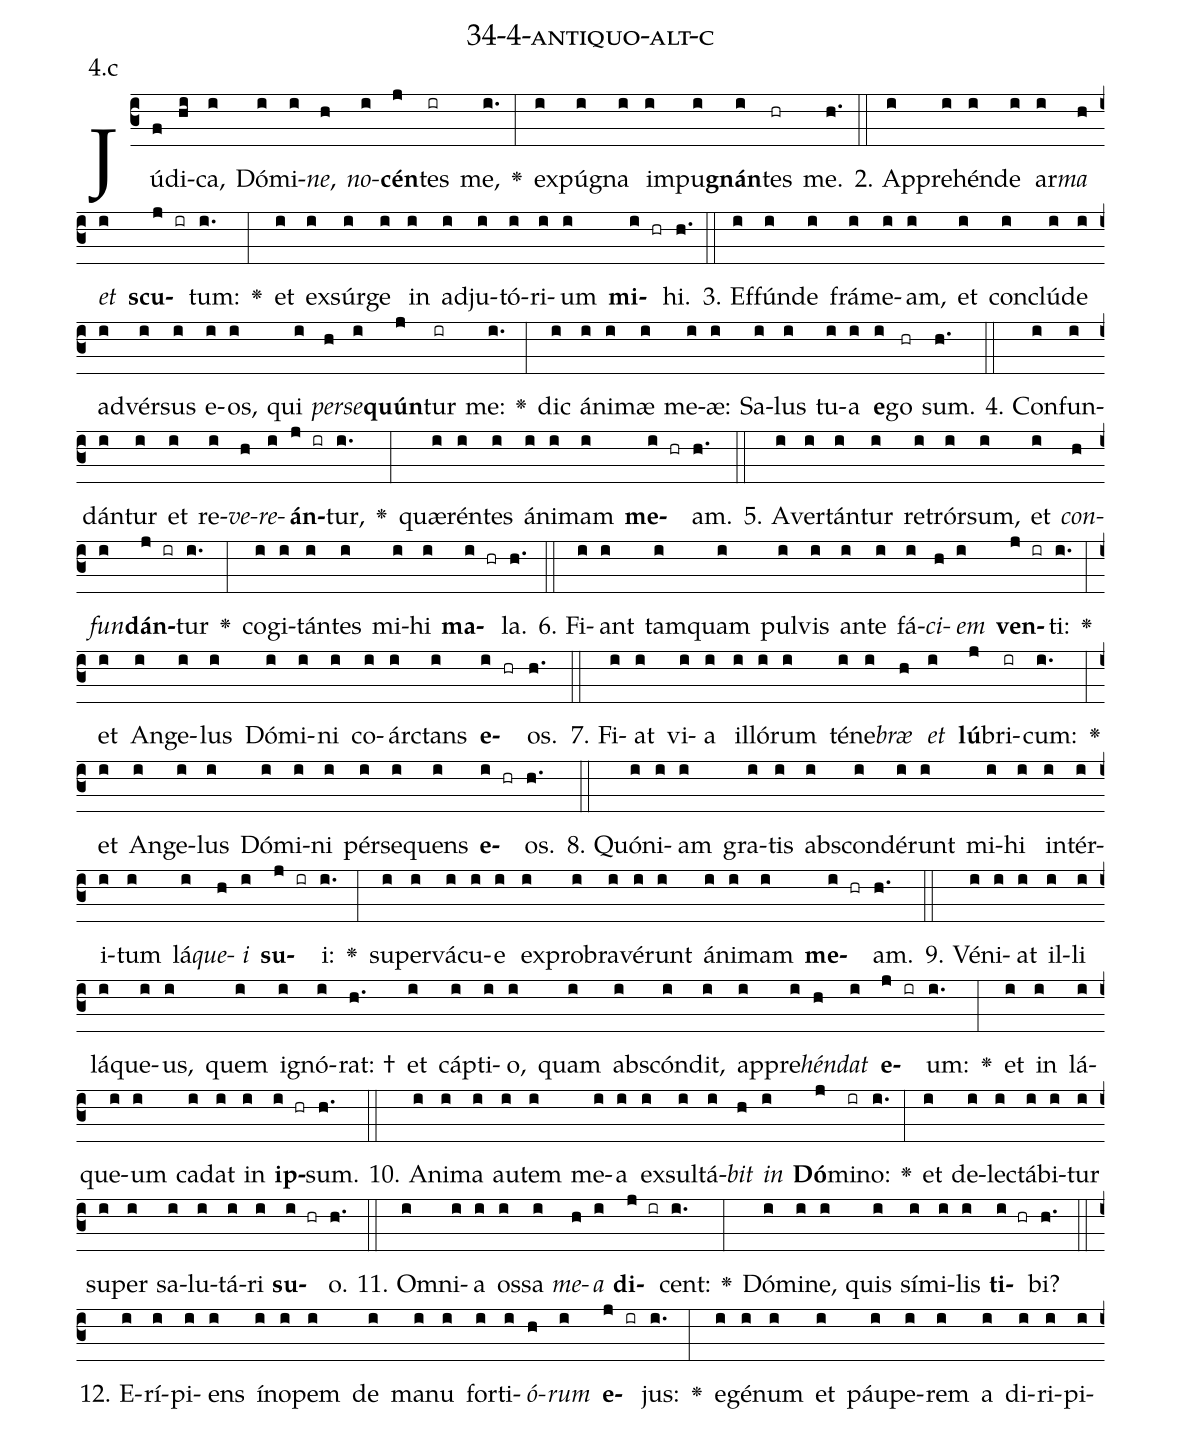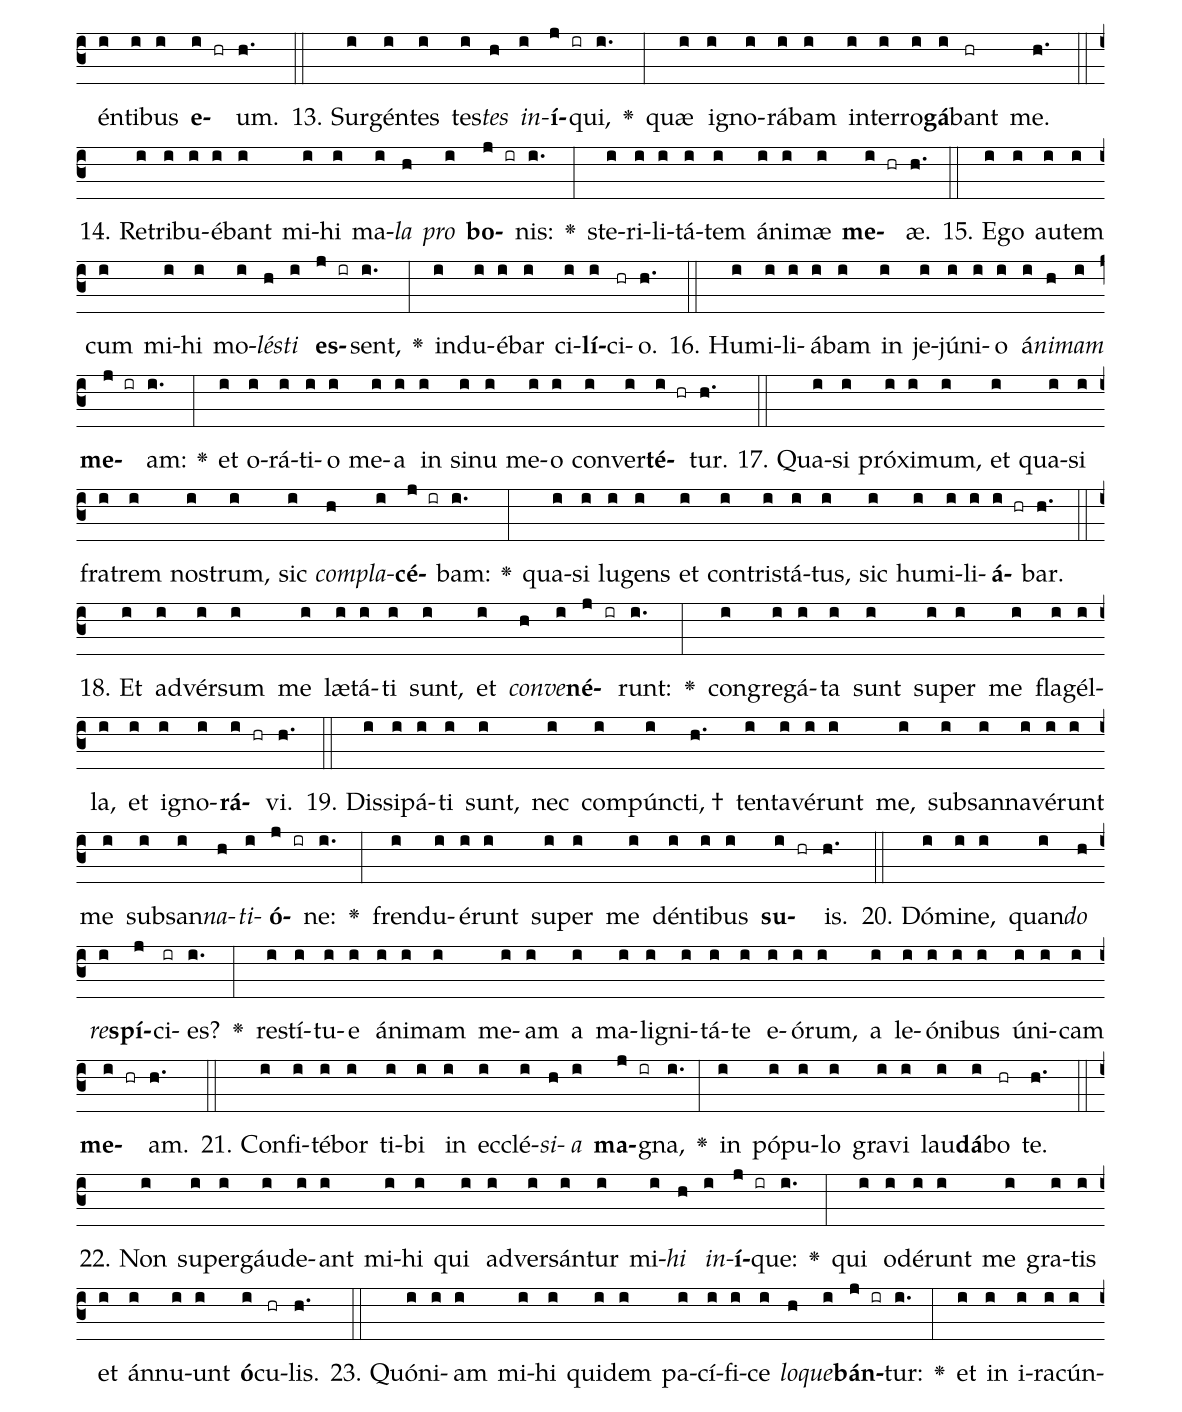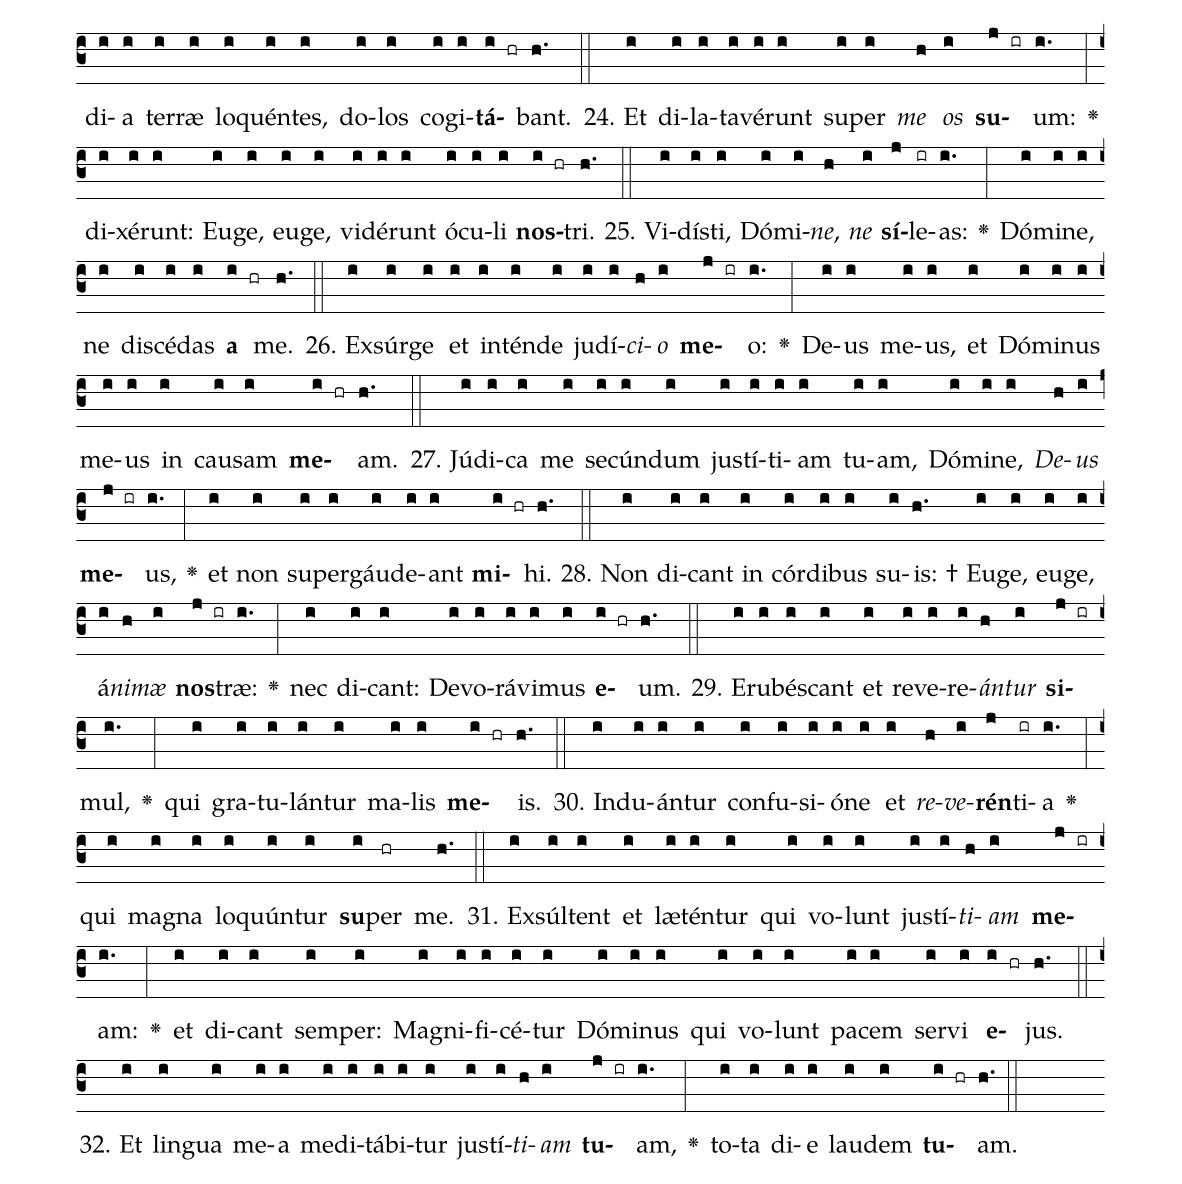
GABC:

name: 34-4-antiquo-alt-c;
annotation: 4.c;
%%
(c3)Jú(f)di(hi)ca,(i) Dó(i)mi(i)<i>ne</i>,(h) <i>no</i>(i)<b>cén</b>(j)tes(ir) me,(i.) <v>\greheightstar</v>(:) ex(i)pú(i)gna(i) im(i)pu(i)<b>gnán</b>(i)tes(hr) me.(h.) (::)
2. Ap(i)pre(i)hén(i)de(i) ar(i)<i>ma</i>(h) <i>et</i>(i) <b>scu</b>(j ir)tum:(i.) <v>\greheightstar</v>(:) et(i) ex(i)súr(i)ge(i) in(i) ad(i)ju(i)tó(i)ri(i)um(i) <b>mi</b>(i hr)hi.(h.) (::)
3. Ef(i)fún(i)de(i) frá(i)me(i)am,(i) et(i) con(i)clú(i)de(i) ad(i)vér(i)sus(i) e(i)os,(i) qui(i) <i>per</i>(h)<i>se</i>(i)<b>quún</b>(j)tur(ir) me:(i.) <v>\greheightstar</v>(:) dic(i) á(i)ni(i)mæ(i) me(i)æ:(i) Sa(i)lus(i) tu(i)a(i) <b>e</b>(i)go(hr) sum.(h.) (::)
4. Con(i)fun(i)dán(i)tur(i) et(i) re(i)<i>ve</i>(h)<i>re</i>(i)<b>án</b>(j ir)tur,(i.) <v>\greheightstar</v>(:) quæ(i)rén(i)tes(i) á(i)ni(i)mam(i) <b>me</b>(i hr)am.(h.) (::)
5. A(i)ver(i)tán(i)tur(i) re(i)trór(i)sum,(i) et(i) <i>con</i>(h)<i>fun</i>(i)<b>dán</b>(j ir)tur(i.) <v>\greheightstar</v>(:) co(i)gi(i)tán(i)tes(i) mi(i)hi(i) <b>ma</b>(i hr)la.(h.) (::)
6. Fi(i)ant(i) tam(i)quam(i) pul(i)vis(i) an(i)te(i) fá(i)<i>ci</i>(h)<i>em</i>(i) <b>ven</b>(j ir)ti:(i.) <v>\greheightstar</v>(:) et(i) An(i)ge(i)lus(i) Dó(i)mi(i)ni(i) co(i)árc(i)tans(i) <b>e</b>(i hr)os.(h.) (::)
7. Fi(i)at(i) vi(i)a(i) il(i)ló(i)rum(i) té(i)ne(i)<i>bræ</i>(h) <i>et</i>(i) <b>lú</b>(j)bri(ir)cum:(i.) <v>\greheightstar</v>(:) et(i) An(i)ge(i)lus(i) Dó(i)mi(i)ni(i) pér(i)se(i)quens(i) <b>e</b>(i hr)os.(h.) (::)
8. Quón(i)i(i)am(i) gra(i)tis(i) abs(i)con(i)dé(i)runt(i) mi(i)hi(i) in(i)tér(i)i(i)tum(i) lá(i)<i>que</i>(h)<i>i</i>(i) <b>su</b>(j ir)i:(i.) <v>\greheightstar</v>(:) su(i)per(i)vá(i)cu(i)e(i) ex(i)pro(i)bra(i)vé(i)runt(i) á(i)ni(i)mam(i) <b>me</b>(i hr)am.(h.) (::)
9. Vé(i)ni(i)at(i) il(i)li(i) lá(i)que(i)us,(i) quem(i) i(i)gnó(i)rat: †(h.) et(i) cáp(i)ti(i)o,(i) quam(i) abs(i)cón(i)dit,(i) ap(i)pre(i)<i>hén</i>(h)<i>dat</i>(i) <b>e</b>(j ir)um:(i.) <v>\greheightstar</v>(:) et(i) in(i) lá(i)que(i)um(i) ca(i)dat(i) in(i) <b>ip</b>(i hr)sum.(h.) (::)
10. A(i)ni(i)ma(i) au(i)tem(i) me(i)a(i) ex(i)sul(i)tá(i)<i>bit</i>(h) <i>in</i>(i) <b>Dó</b>(j)mi(ir)no:(i.) <v>\greheightstar</v>(:) et(i) de(i)lec(i)tá(i)bi(i)tur(i) su(i)per(i) sa(i)lu(i)tá(i)ri(i) <b>su</b>(i hr)o.(h.) (::)
11. Om(i)ni(i)a(i) os(i)sa(i) <i>me</i>(h)<i>a</i>(i) <b>di</b>(j ir)cent:(i.) <v>\greheightstar</v>(:) Dó(i)mi(i)ne,(i) quis(i) sí(i)mi(i)lis(i) <b>ti</b>(i hr)bi?(h.) (::)
12. E(i)rí(i)pi(i)ens(i) ín(i)o(i)pem(i) de(i) ma(i)nu(i) for(i)ti(i)<i>ó</i>(h)<i>rum</i>(i) <b>e</b>(j ir)jus:(i.) <v>\greheightstar</v>(:) e(i)gé(i)num(i) et(i) páu(i)pe(i)rem(i) a(i) di(i)ri(i)pi(i)én(i)ti(i)bus(i) <b>e</b>(i hr)um.(h.) (::)
13. Sur(i)gén(i)tes(i) tes(i)<i>tes</i>(h) <i>in</i>(i)<b>í</b>(j ir)qui,(i.) <v>\greheightstar</v>(:) quæ(i) i(i)gno(i)rá(i)bam(i) in(i)ter(i)ro(i)<b>gá</b>(i)bant(hr) me.(h.) (::)
14. Re(i)tri(i)bu(i)é(i)bant(i) mi(i)hi(i) ma(i)<i>la</i>(h) <i>pro</i>(i) <b>bo</b>(j ir)nis:(i.) <v>\greheightstar</v>(:) ste(i)ri(i)li(i)tá(i)tem(i) á(i)ni(i)mæ(i) <b>me</b>(i hr)æ.(h.) (::)
15. E(i)go(i) au(i)tem(i) cum(i) mi(i)hi(i) mo(i)<i>lés</i>(h)<i>ti</i>(i) <b>es</b>(j ir)sent,(i.) <v>\greheightstar</v>(:) ind(i)u(i)é(i)bar(i) ci(i)<b>lí</b>(i)ci(hr)o.(h.) (::)
16. Hu(i)mi(i)li(i)á(i)bam(i) in(i) je(i)jú(i)ni(i)o(i) á(i)<i>ni</i>(h)<i>mam</i>(i) <b>me</b>(j ir)am:(i.) <v>\greheightstar</v>(:) et(i) o(i)rá(i)ti(i)o(i) me(i)a(i) in(i) si(i)nu(i) me(i)o(i) con(i)ver(i)<b>té</b>(i hr)tur.(h.) (::)
17. Qua(i)si(i) pró(i)xi(i)mum,(i) et(i) qua(i)si(i) fra(i)trem(i) nos(i)trum,(i) sic(i) <i>com</i>(h)<i>pla</i>(i)<b>cé</b>(j ir)bam:(i.) <v>\greheightstar</v>(:) qua(i)si(i) lu(i)gens(i) et(i) con(i)tris(i)tá(i)tus,(i) sic(i) hu(i)mi(i)li(i)<b>á</b>(i hr)bar.(h.) (::)
18. Et(i) ad(i)vér(i)sum(i) me(i) læ(i)tá(i)ti(i) sunt,(i) et(i) <i>con</i>(h)<i>ve</i>(i)<b>né</b>(j ir)runt:(i.) <v>\greheightstar</v>(:) con(i)gre(i)gá(i)ta(i) sunt(i) su(i)per(i) me(i) fla(i)gél(i)la,(i) et(i) i(i)gno(i)<b>rá</b>(i hr)vi.(h.) (::)
19. Dis(i)si(i)pá(i)ti(i) sunt,(i) nec(i) com(i)púnc(i)ti, †(h.) ten(i)ta(i)vé(i)runt(i) me,(i) sub(i)san(i)na(i)vé(i)runt(i) me(i) sub(i)san(i)<i>na</i>(h)<i>ti</i>(i)<b>ó</b>(j ir)ne:(i.) <v>\greheightstar</v>(:) fren(i)du(i)é(i)runt(i) su(i)per(i) me(i) dén(i)ti(i)bus(i) <b>su</b>(i hr)is.(h.) (::)
20. Dó(i)mi(i)ne,(i) quan(i)<i>do</i>(h) <i>re</i>(i)<b>spí</b>(j)ci(ir)es?(i.) <v>\greheightstar</v>(:) re(i)stí(i)tu(i)e(i) á(i)ni(i)mam(i) me(i)am(i) a(i) ma(i)li(i)gni(i)tá(i)te(i) e(i)ó(i)rum,(i) a(i) le(i)ó(i)ni(i)bus(i) ú(i)ni(i)cam(i) <b>me</b>(i hr)am.(h.) (::)
21. Con(i)fi(i)té(i)bor(i) ti(i)bi(i) in(i) ec(i)clé(i)<i>si</i>(h)<i>a</i>(i) <b>ma</b>(j ir)gna,(i.) <v>\greheightstar</v>(:) in(i) pó(i)pu(i)lo(i) gra(i)vi(i) lau(i)<b>dá</b>(i)bo(hr) te.(h.) (::)
22. Non(i) su(i)per(i)gáu(i)de(i)ant(i) mi(i)hi(i) qui(i) ad(i)ver(i)sán(i)tur(i) mi(i)<i>hi</i>(h) <i>in</i>(i)<b>í</b>(j ir)que:(i.) <v>\greheightstar</v>(:) qui(i) o(i)dé(i)runt(i) me(i) gra(i)tis(i) et(i) án(i)nu(i)unt(i) <b>ó</b>(i)cu(hr)lis.(h.) (::)
23. Quón(i)i(i)am(i) mi(i)hi(i) qui(i)dem(i) pa(i)cí(i)fi(i)ce(i) <i>lo</i>(h)<i>que</i>(i)<b>bán</b>(j ir)tur:(i.) <v>\greheightstar</v>(:) et(i) in(i) i(i)ra(i)cún(i)di(i)a(i) ter(i)ræ(i) lo(i)quén(i)tes,(i) do(i)los(i) co(i)gi(i)<b>tá</b>(i hr)bant.(h.) (::)
24. Et(i) di(i)la(i)ta(i)vé(i)runt(i) su(i)per(i) <i>me</i>(h) <i>os</i>(i) <b>su</b>(j ir)um:(i.) <v>\greheightstar</v>(:) di(i)xé(i)runt:(i) Eu(i)ge,(i) eu(i)ge,(i) vi(i)dé(i)runt(i) ó(i)cu(i)li(i) <b>nos</b>(i hr)tri.(h.) (::)
25. Vi(i)dís(i)ti,(i) Dó(i)mi(i)<i>ne</i>,(h) <i>ne</i>(i) <b>sí</b>(j)le(ir)as:(i.) <v>\greheightstar</v>(:) Dó(i)mi(i)ne,(i) ne(i) di(i)scé(i)das(i) <b>a</b>(i hr) me.(h.) (::)
26. Ex(i)súr(i)ge(i) et(i) in(i)tén(i)de(i) ju(i)dí(i)<i>ci</i>(h)<i>o</i>(i) <b>me</b>(j ir)o:(i.) <v>\greheightstar</v>(:) De(i)us(i) me(i)us,(i) et(i) Dó(i)mi(i)nus(i) me(i)us(i) in(i) cau(i)sam(i) <b>me</b>(i hr)am.(h.) (::)
27. Jú(i)di(i)ca(i) me(i) se(i)cún(i)dum(i) jus(i)tí(i)ti(i)am(i) tu(i)am,(i) Dó(i)mi(i)ne,(i) <i>De</i>(h)<i>us</i>(i) <b>me</b>(j ir)us,(i.) <v>\greheightstar</v>(:) et(i) non(i) su(i)per(i)gáu(i)de(i)ant(i) <b>mi</b>(i hr)hi.(h.) (::)
28. Non(i) di(i)cant(i) in(i) cór(i)di(i)bus(i) su(i)is: †(h.) Eu(i)ge,(i) eu(i)ge,(i) á(i)<i>ni</i>(h)<i>mæ</i>(i) <b>nos</b>(j ir)træ:(i.) <v>\greheightstar</v>(:) nec(i) di(i)cant:(i) De(i)vo(i)rá(i)vi(i)mus(i) <b>e</b>(i hr)um.(h.) (::)
29. E(i)ru(i)bés(i)cant(i) et(i) re(i)ve(i)re(i)<i>án</i>(h)<i>tur</i>(i) <b>si</b>(j ir)mul,(i.) <v>\greheightstar</v>(:) qui(i) gra(i)tu(i)lán(i)tur(i) ma(i)lis(i) <b>me</b>(i hr)is.(h.) (::)
30. Ind(i)u(i)án(i)tur(i) con(i)fu(i)si(i)ó(i)ne(i) et(i) <i>re</i>(h)<i>ve</i>(i)<b>rén</b>(j)ti(ir)a(i.) <v>\greheightstar</v>(:) qui(i) ma(i)gna(i) lo(i)quún(i)tur(i) <b>su</b>(i)per(hr) me.(h.) (::)
31. Ex(i)súl(i)tent(i) et(i) læ(i)tén(i)tur(i) qui(i) vo(i)lunt(i) jus(i)tí(i)<i>ti</i>(h)<i>am</i>(i) <b>me</b>(j ir)am:(i.) <v>\greheightstar</v>(:) et(i) di(i)cant(i) sem(i)per:(i) Ma(i)gni(i)fi(i)cé(i)tur(i) Dó(i)mi(i)nus(i) qui(i) vo(i)lunt(i) pa(i)cem(i) ser(i)vi(i) <b>e</b>(i hr)jus.(h.) (::)
32. Et(i) lin(i)gua(i) me(i)a(i) me(i)di(i)tá(i)bi(i)tur(i) jus(i)tí(i)<i>ti</i>(h)<i>am</i>(i) <b>tu</b>(j ir)am,(i.) <v>\greheightstar</v>(:) to(i)ta(i) di(i)e(i) lau(i)dem(i) <b>tu</b>(i hr)am.(h.) (::)
